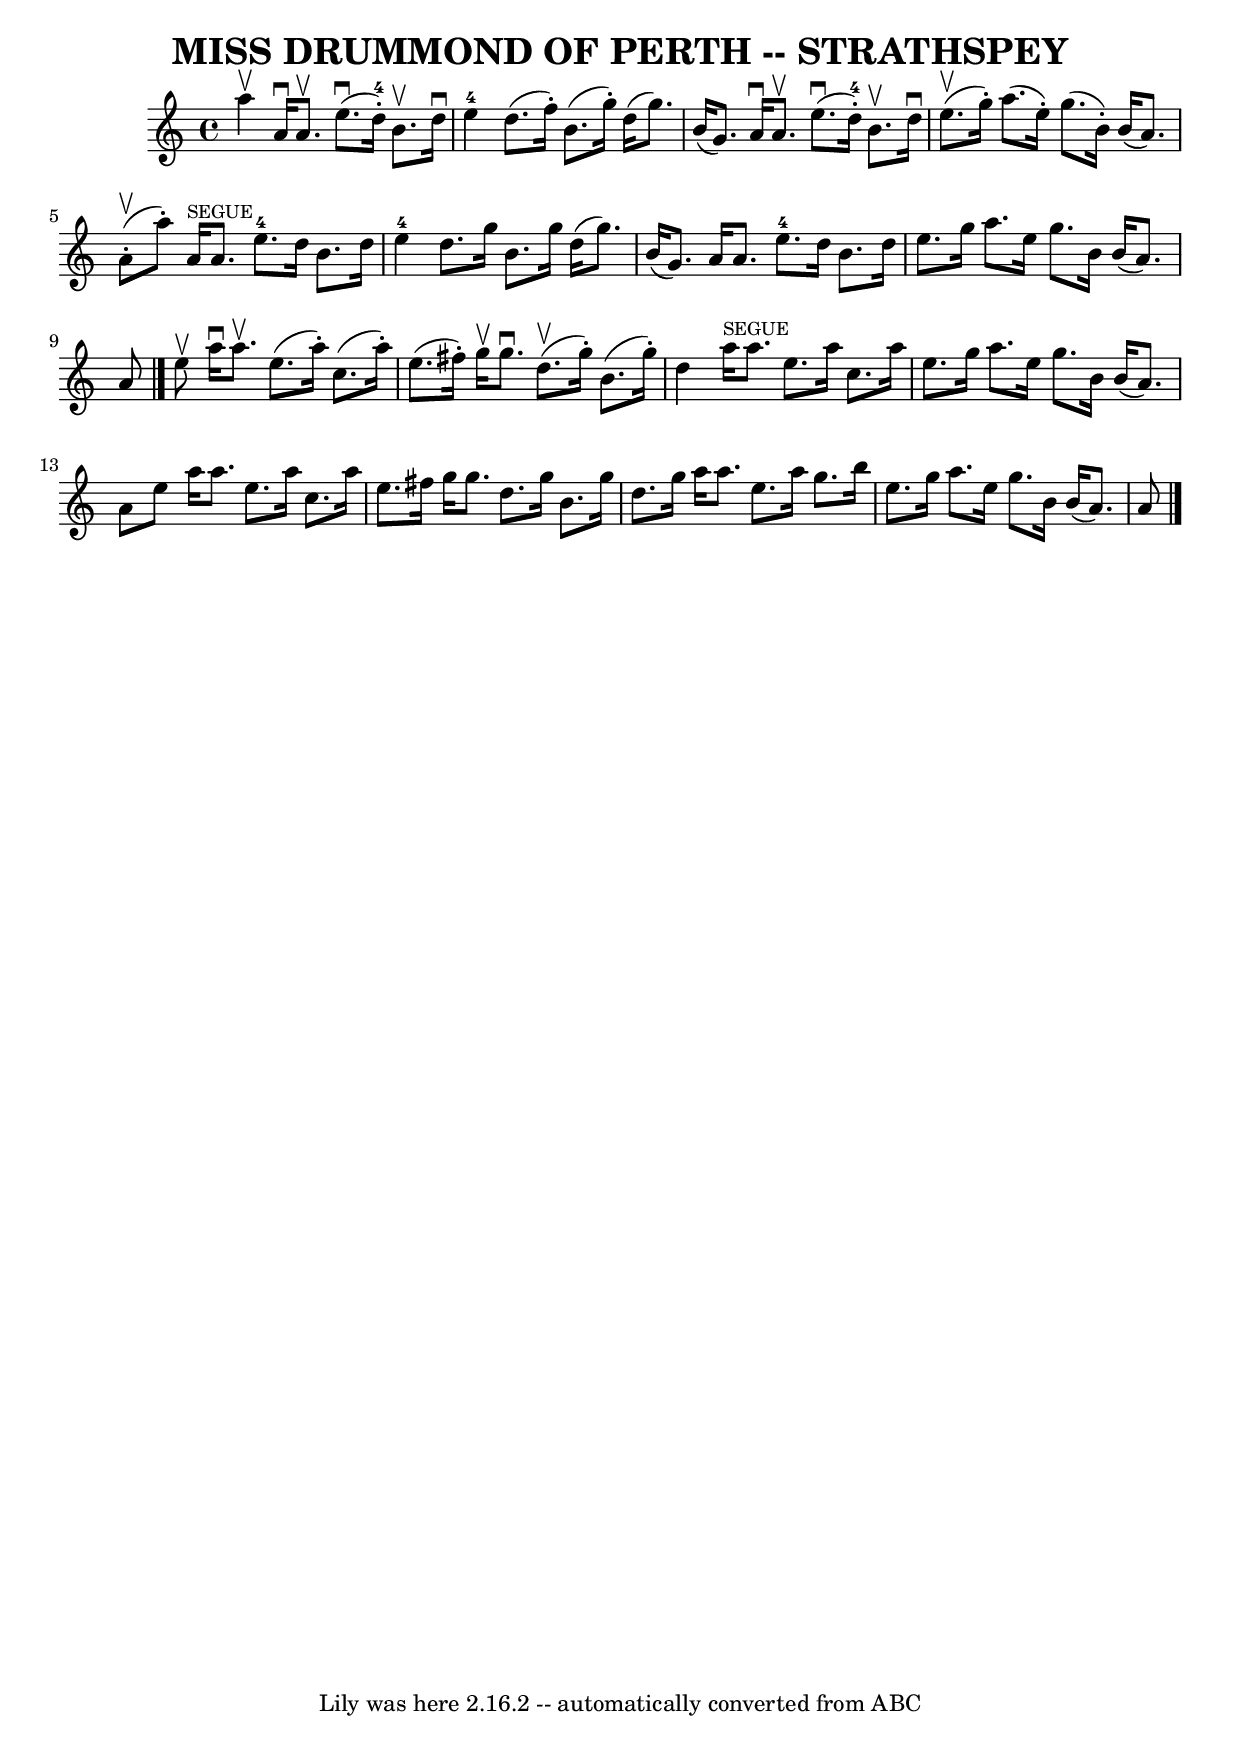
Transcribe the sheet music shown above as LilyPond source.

\version "2.16.2"
\include "Mammoth.ily"
\header {
  %% book = "Ryan's Mammoth Collection of Fiddle Tunes"
  composer = ""
  crossRefNumber = "1"
  footnotes = ""
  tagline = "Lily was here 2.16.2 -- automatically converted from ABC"
  title = "MISS DRUMMOND OF PERTH -- STRATHSPEY"

}
voicedefault =  {


  \override Staff.TimeSignature #'style = #'C
  \time 4/4 
  \key a \minor
 a''4^\upbow   |
  a'16^\downbow a'8. 
  ^\upbow e''8. (^\downbow d''16-4-.) b'8.^\upbow d''16^\downbow 
  e''4-4   |
  d''8. (f''16 -.) b'8. (g''16 -.) d''16 
  (g''8.) b'16 (g'8.)   |
  a'16^\downbow a'8.^\upbow  
  e''8. (^\downbow d''16-4-.) b'8.^\upbow d''16^\downbow     
  e''8. (^\upbow g''16 -.)   |
  a''8. (e''16 -.) g''8. (
  b'16 -.) b'16 (a'8.) a'8 (^\upbow-. a''8 -.)   |
  
  a'16^\segue a'8. e''8.-4 d''16 b'8. d''16 e''4-4   
  |
  d''8. g''16 b'8. g''16 d''16 (g''8.) b'16 (
  g'8.)   |
  a'16 a'8. e''8.-4 d''16 b'8. d''16   
  e''8. g''16    |
  a''8. e''16 g''8. b'16 b'16 (a'8.  
  -) a'8    \bar "|." e''8^\upbow   |
  a''16^\downbow a''8. 
  ^\upbow e''8. (a''16 -.) c''8. (a''16 -.) e''8. (fis''16 -. 
  -)   |
  g''16^\upbow g''8.^\downbow d''8. (^\upbow g''16 -. 
  -) b'8. (g''16 -.) d''4    |
  a''16^\segue a''8.    
  e''8. a''16 c''8. a''16 e''8. g''16    |
  a''8. e''16 
  g''8. b'16 b'16 (a'8.) a'8 e''8    |
  a''16    
  a''8. e''8. a''16 c''8. a''16 e''8. fis''16    |
  
  g''16 g''8. d''8. g''16 b'8. g''16 d''8. g''16    |
  
  a''16 a''8. e''8. a''16 g''8. b''16 e''8. g''16    
  |
  a''8. e''16 g''8. b'16 b'16 (a'8.) a'8    
  \bar "|."   

}

\score{
  <<

    \context Staff="default"
    {
      \voicedefault 
      
    }

  >>
  \layout {
    
  }
  \midi {
  }

}
